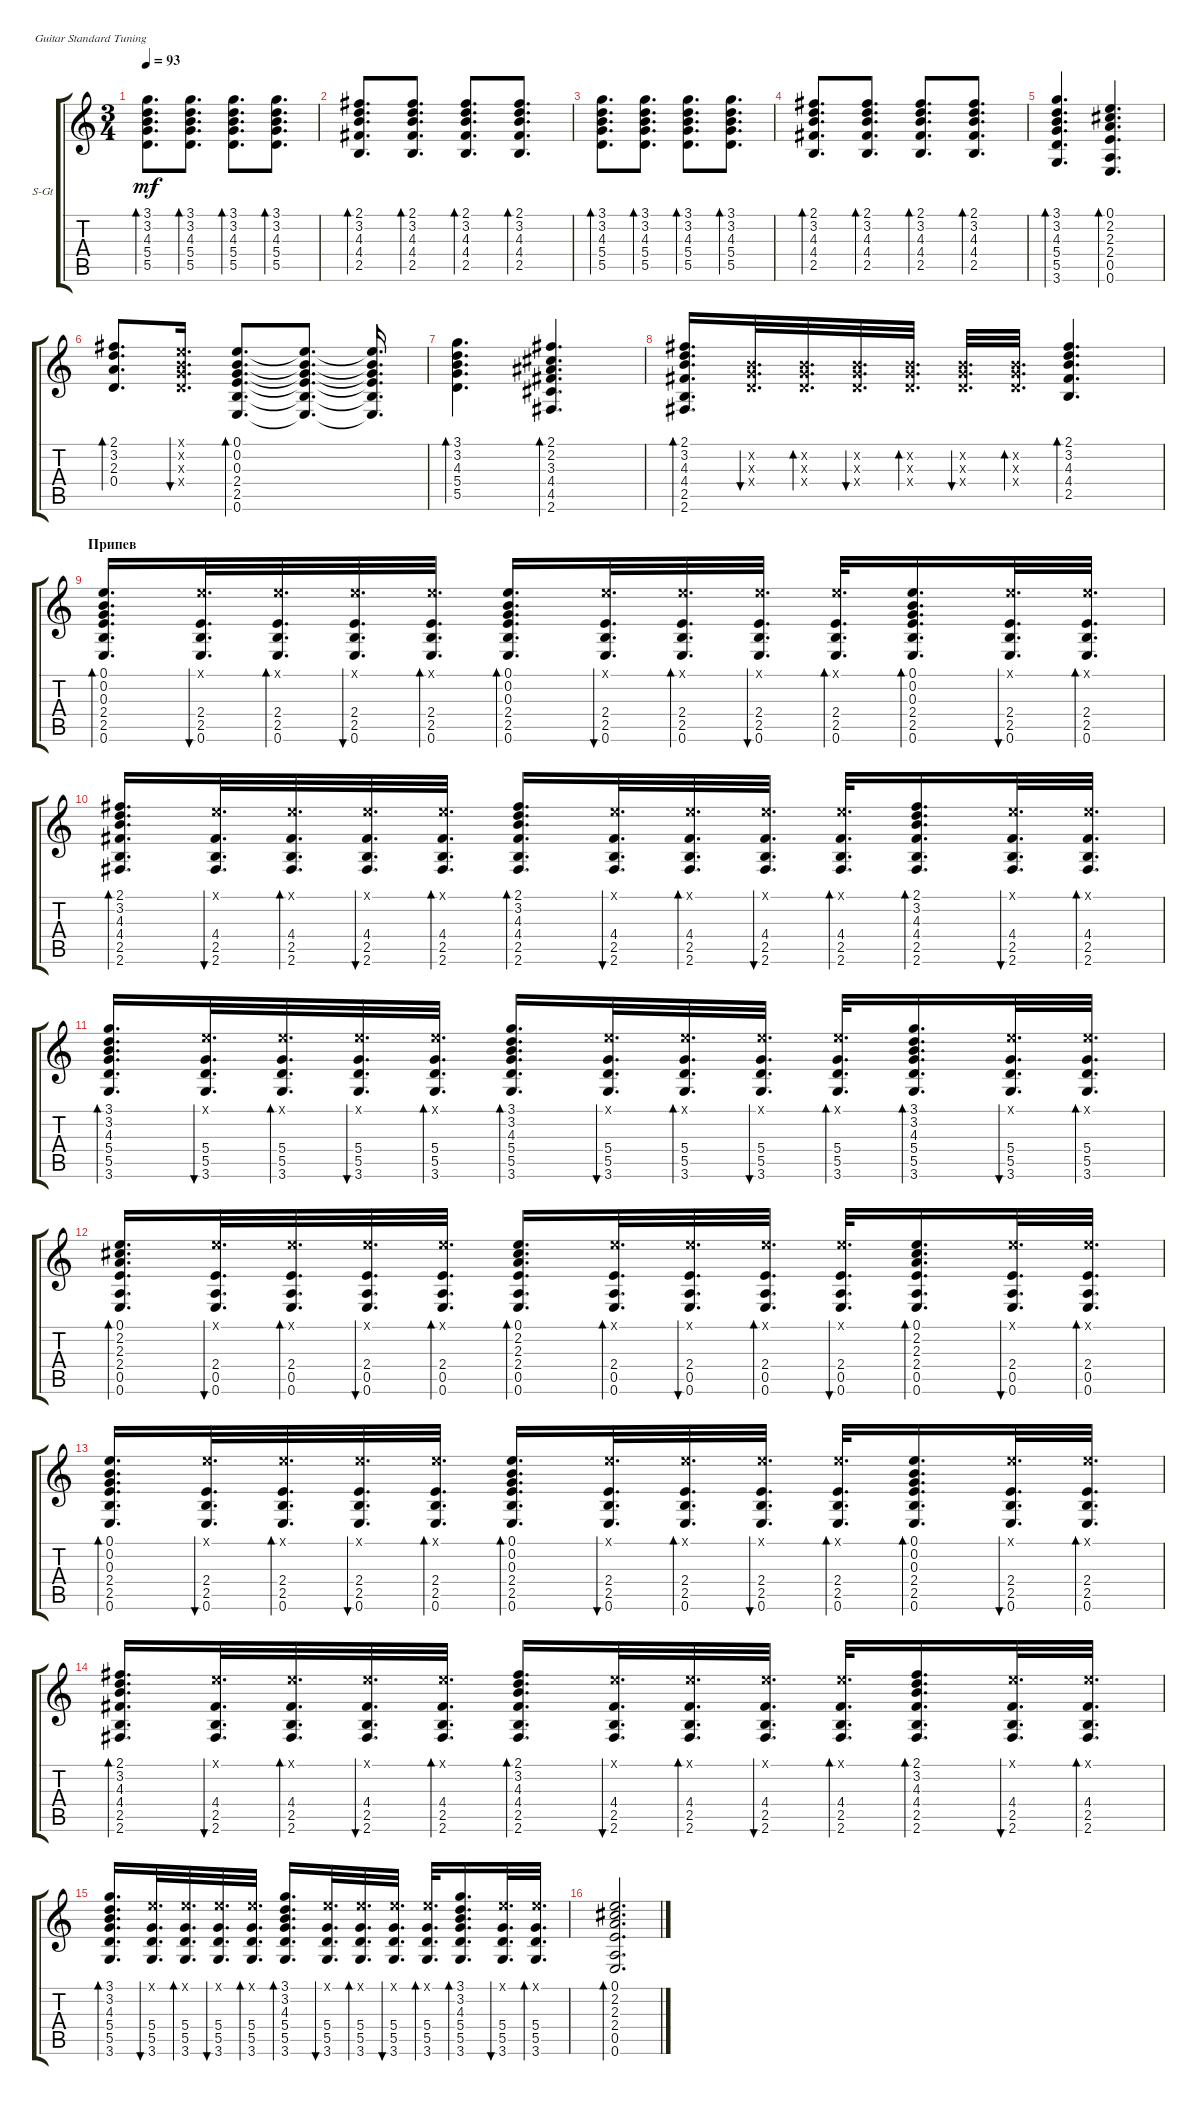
\defaultSystemsLayout 4
\bracketExtendMode groupsimilarinstruments
\firstSystemTrackNameOrientation horizontal
\otherSystemsTrackNameOrientation horizontal
\track ("Steel Guitar" "S-Gt") {instrument acousticguitarsteel}
\staff {score tabs}
\tuning (E4 B3 G3 D3 A2 E2)
\ts (3 4)
\tempo 93
\clef g2
\ks c
(3.1 3.2 4.3 5.4 5.5).8{d bd 52 dy mf} (3.1 3.2 4.3 5.4 5.5).8{d bd 52} (3.1 3.2 4.3 5.4 5.5).8{d bd 52 beam merge} (3.1 3.2 4.3 5.4 5.5).8{d bd 52} |
(2.5 4.4 4.3 3.2 2.1).8{d bd 52} (2.5 4.4 4.3 3.2 2.1).8{d bd 52} (2.5 4.4 4.3 3.2 2.1).8{d bd 52 beam merge} (2.5 4.4 4.3 3.2 2.1).8{d bd 52} |
(3.1 3.2 4.3 5.4 5.5).8{d bd 52} (3.1 3.2 4.3 5.4 5.5).8{d bd 52} (3.1 3.2 4.3 5.4 5.5).8{d bd 52 beam merge} (3.1 3.2 4.3 5.4 5.5).8{d bd 52} |
(2.5 4.4 4.3 3.2 2.1).8{d bd 52} (2.5 4.4 4.3 3.2 2.1).8{d bd 52} (2.5 4.4 4.3 3.2 2.1).8{d bd 52 beam merge} (2.5 4.4 4.3 3.2 2.1).8{d bd 52} |
(3.1 3.2 4.3 5.4 5.5 3.6).4{d bd 145} (2.3 2.2 0.1 2.4 0.5 0.6).4{d bd 145} |
(2.1 3.2 2.3 0.4).8{d bd 120} (0.1{x} 0.2{x} 0.3{x} 0.4{x}).16{d bu 60} (2.5 2.4 0.6 0.3 0.2 0.1).8{d bd 99} (2.5{t} 2.4{t} 0.6{t} 0.3{t} 0.2{t} 0.1{t}).8{d} (2.5{t} 2.4{t} 0.6{t} 0.3{t} 0.2{t} 0.1{t}).16{d} |
(3.1 3.2 4.3 5.4 5.5).4{d bd 96} (2.1 2.2 3.3 4.4 4.5 2.6).4{d bd 124} |
(2.1 3.2 4.3 4.4 2.5 2.6).16{d bd 45} (0.2{x} 0.3{x} 0.4{x}).32{d bu 45} (0.2{x} 0.3{x} 0.4{x}).32{d bd 45} (0.2{x} 0.3{x} 0.4{x}).32{d bu 45} (0.2{x} 0.3{x} 0.4{x}).32{d bd 45} (0.2{x} 0.3{x} 0.4{x}).32{d bu 45} (0.2{x} 0.3{x} 0.4{x}).32{d bd 45} (2.1 3.2 4.3 4.4 2.5).4{d bd 44} |
\section ("" "Припев")
(0.6 2.5 2.4 0.3 0.2 0.1).16{d bd 30} (0.6 2.5 2.4 0.1{x}).32{d bu 30} (2.4 2.5 0.6 0.1{x}).32{d bd 30} (0.6 2.5 2.4 0.1{x}).32{d bu 30} (2.4 2.5 0.6 0.1{x}).32{d bd 30} (0.6 2.5 2.4 0.3 0.2 0.1).16{d bd 30} (0.6 2.5 2.4 0.1{x}).32{d bu 30} (2.4 2.5 0.6 0.1{x}).32{d bd 30} (0.6 2.5 2.4 0.1{x}).32{d bu 30} (2.4 2.5 0.6 0.1{x}).32{d bd 30} (0.6 2.5 2.4 0.3 0.2 0.1).16{d bd 30} (0.6 2.5 2.4 0.1{x}).32{d bu 30} (2.4 2.5 0.6 0.1{x}).32{d bd 30} |
(2.6 2.5 4.4 4.3 3.2 2.1).16{d bd 30} (2.6 2.5 4.4 0.1{x}).32{d bu 30} (4.4 2.5 2.6 0.1{x}).32{d bd 30} (2.6 2.5 4.4 0.1{x}).32{d bu 30} (4.4 2.5 2.6 0.1{x}).32{d bd 30} (2.6 2.5 4.4 4.3 3.2 2.1).16{d bd 30} (2.6 2.5 4.4 0.1{x}).32{d bu 30} (4.4 2.5 2.6 0.1{x}).32{d bd 30} (2.6 2.5 4.4 0.1{x}).32{d bu 30} (4.4 2.5 2.6 0.1{x}).32{d bd 30} (2.6 2.5 4.4 4.3 3.2 2.1).16{d bd 30} (2.6 2.5 4.4 0.1{x}).32{d bu 30} (4.4 2.5 2.6 0.1{x}).32{d bd 30} |
(3.6 5.5 5.4 4.3 3.2 3.1).16{d bd 30} (3.6 5.5 5.4 0.1{x}).32{d bu 30} (5.4 5.5 3.6 0.1{x}).32{d bd 30} (3.6 5.5 5.4 0.1{x}).32{d bu 30} (5.4 5.5 3.6 0.1{x}).32{d bd 30} (3.6 5.5 5.4 4.3 3.2 3.1).16{d bd 30} (3.6 5.5 5.4 0.1{x}).32{d bu 30} (5.4 5.5 3.6 0.1{x}).32{d bd 30} (3.6 5.5 5.4 0.1{x}).32{d bu 30} (5.4 5.5 3.6 0.1{x}).32{d bd 30} (3.6 5.5 5.4 4.3 3.2 3.1).16{d bd 30} (3.6 5.5 5.4 0.1{x}).32{d bu 30} (5.4 5.5 3.6 0.1{x}).32{d bd 30} |
(0.6 0.5 2.4 2.3 2.2 0.1).16{d bd 30} (0.1{x} 2.4 0.6 0.5).32{d bu 30} (0.1{x} 2.4 0.5 0.6).32{d bd 30} (0.1{x} 2.4 0.6 0.5).32{d bu 30} (0.1{x} 2.4 0.5 0.6).32{d bd 30} (0.1 2.2 2.3 2.4 0.6 0.5).16{d bd 30} (0.1{x} 2.4 0.5 0.6).32{d bd 30} (0.1{x} 2.4 0.6 0.5).32{d bu 30} (0.1{x} 2.4 0.5 0.6).32{d bd 30} (0.1{x} 2.4 0.6 0.5).32{d bu 30} (0.1 2.2 2.3 2.4 0.5 0.6).16{d bd 30} (0.1{x} 2.4 0.6 0.5).32{d bu 30} (0.1{x} 2.4 0.5 0.6).32{d bd 30} |
(0.6 2.5 2.4 0.3 0.2 0.1).16{d bd 30} (0.6 2.5 2.4 0.1{x}).32{d bu 30} (2.4 2.5 0.6 0.1{x}).32{d bd 30} (0.6 2.5 2.4 0.1{x}).32{d bu 30} (2.4 2.5 0.6 0.1{x}).32{d bd 30} (0.6 2.5 2.4 0.3 0.2 0.1).16{d bd 30} (0.6 2.5 2.4 0.1{x}).32{d bu 30} (2.4 2.5 0.6 0.1{x}).32{d bd 30} (0.6 2.5 2.4 0.1{x}).32{d bu 30} (2.4 2.5 0.6 0.1{x}).32{d bd 30} (0.6 2.5 2.4 0.3 0.2 0.1).16{d bd 30} (0.6 2.5 2.4 0.1{x}).32{d bu 30} (2.4 2.5 0.6 0.1{x}).32{d bd 30} |
(2.6 2.5 4.4 4.3 3.2 2.1).16{d bd 30} (2.6 2.5 4.4 0.1{x}).32{d bu 30} (4.4 2.5 2.6 0.1{x}).32{d bd 30} (2.6 2.5 4.4 0.1{x}).32{d bu 30} (4.4 2.5 2.6 0.1{x}).32{d bd 30} (2.6 2.5 4.4 4.3 3.2 2.1).16{d bd 30} (2.6 2.5 4.4 0.1{x}).32{d bu 30} (4.4 2.5 2.6 0.1{x}).32{d bd 30} (2.6 2.5 4.4 0.1{x}).32{d bu 30} (4.4 2.5 2.6 0.1{x}).32{d bd 30} (2.6 2.5 4.4 4.3 3.2 2.1).16{d bd 30} (2.6 2.5 4.4 0.1{x}).32{d bu 30} (4.4 2.5 2.6 0.1{x}).32{d bd 30} |
(3.6 5.5 5.4 4.3 3.2 3.1).16{d bd 30} (3.6 5.5 5.4 0.1{x}).32{d bu 30} (5.4 5.5 3.6 0.1{x}).32{d bd 30} (3.6 5.5 5.4 0.1{x}).32{d bu 30} (5.4 5.5 3.6 0.1{x}).32{d bd 30} (3.6 5.5 5.4 4.3 3.2 3.1).16{d bd 30} (3.6 5.5 5.4 0.1{x}).32{d bu 30} (5.4 5.5 3.6 0.1{x}).32{d bd 30} (3.6 5.5 5.4 0.1{x}).32{d bu 30} (5.4 5.5 3.6 0.1{x}).32{d bd 30} (3.6 5.5 5.4 4.3 3.2 3.1).16{d bd 30} (3.6 5.5 5.4 0.1{x}).32{d bu 30} (5.4 5.5 3.6 0.1{x}).32{d bd 30} |
(0.6 0.5 2.4 2.3 2.2 0.1).2{d bd 30}
